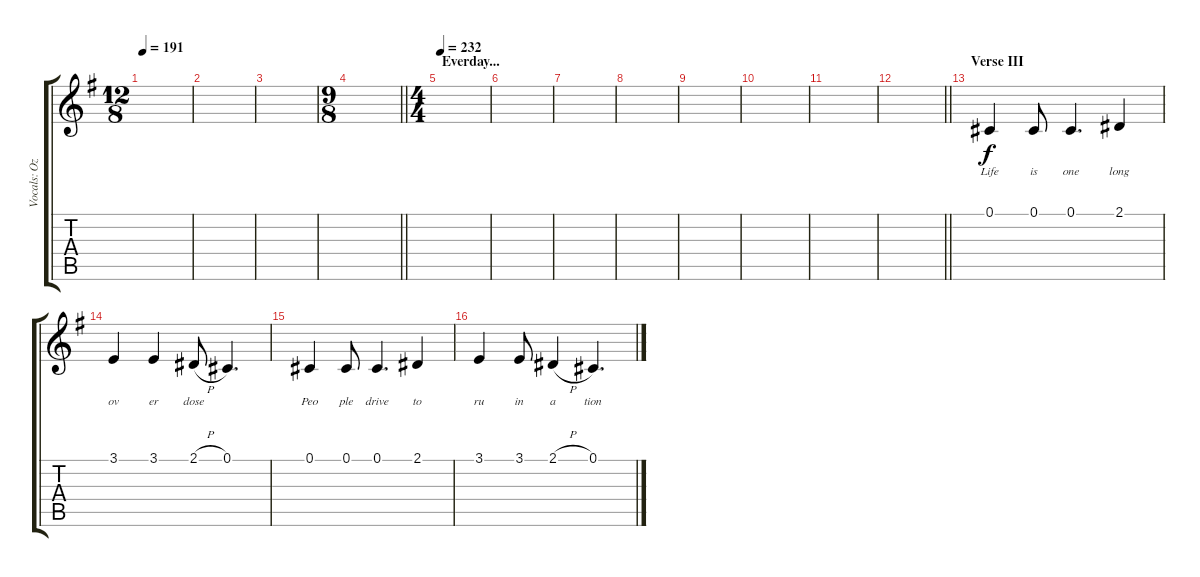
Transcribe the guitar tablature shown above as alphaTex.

\track ("Vocals: Ozzy" "Vocals: Oz") {instrument lead2sawtooth}
\staff {score tabs}
\tuning (Db4 Ab3 E3 B2 Gb2 Db2) {hide}
\ts (12 8)
\tempo 191
\clef g2
\ks g
|
|
|
\ts (9 8)
\barLineRight lightlight
|
\ts (4 4)
\section ("" "Everday...")
\tempo 232
|
|
|
|
|
|
|
\barLineRight lightlight
|
\section ("" "Verse III")
0.1.4{lyrics (0 "Life") lyrics (1 "") lyrics (2 "") lyrics (3 "") lyrics (4 "")} 0.1.8{lyrics (0 "is") lyrics (1 "") lyrics (2 "") lyrics (3 "") lyrics (4 "")} 0.1.4{d lyrics (0 "one") lyrics (1 "") lyrics (2 "") lyrics (3 "") lyrics (4 "")} 2.1.4{lyrics (0 "long") lyrics (1 "") lyrics (2 "") lyrics (3 "") lyrics (4 "")} |
3.1.4{lyrics (0 "ov") lyrics (1 "") lyrics (2 "") lyrics (3 "") lyrics (4 "")} 3.1.4{lyrics (0 "er") lyrics (1 "") lyrics (2 "") lyrics (3 "") lyrics (4 "")} 2.1{h}.8{lyrics (0 "dose") lyrics (1 "") lyrics (2 "") lyrics (3 "") lyrics (4 "")} 0.1.4{d lyrics (0 "") lyrics (1 "") lyrics (2 "") lyrics (3 "") lyrics (4 "")} |
0.1.4{lyrics (0 "Peo") lyrics (1 "") lyrics (2 "") lyrics (3 "") lyrics (4 "")} 0.1.8{lyrics (0 "ple") lyrics (1 "") lyrics (2 "") lyrics (3 "") lyrics (4 "")} 0.1.4{d lyrics (0 "drive") lyrics (1 "") lyrics (2 "") lyrics (3 "") lyrics (4 "")} 2.1.4{lyrics (0 "to") lyrics (1 "") lyrics (2 "") lyrics (3 "") lyrics (4 "")} |
3.1.4{lyrics (0 "ru") lyrics (1 "") lyrics (2 "") lyrics (3 "") lyrics (4 "")} 3.1.8{lyrics (0 "in") lyrics (1 "") lyrics (2 "") lyrics (3 "") lyrics (4 "")} 2.1{h}.4{lyrics (0 "a") lyrics (1 "") lyrics (2 "") lyrics (3 "") lyrics (4 "")} 0.1.4{d lyrics (0 "tion") lyrics (1 "") lyrics (2 "") lyrics (3 "") lyrics (4 "")}
